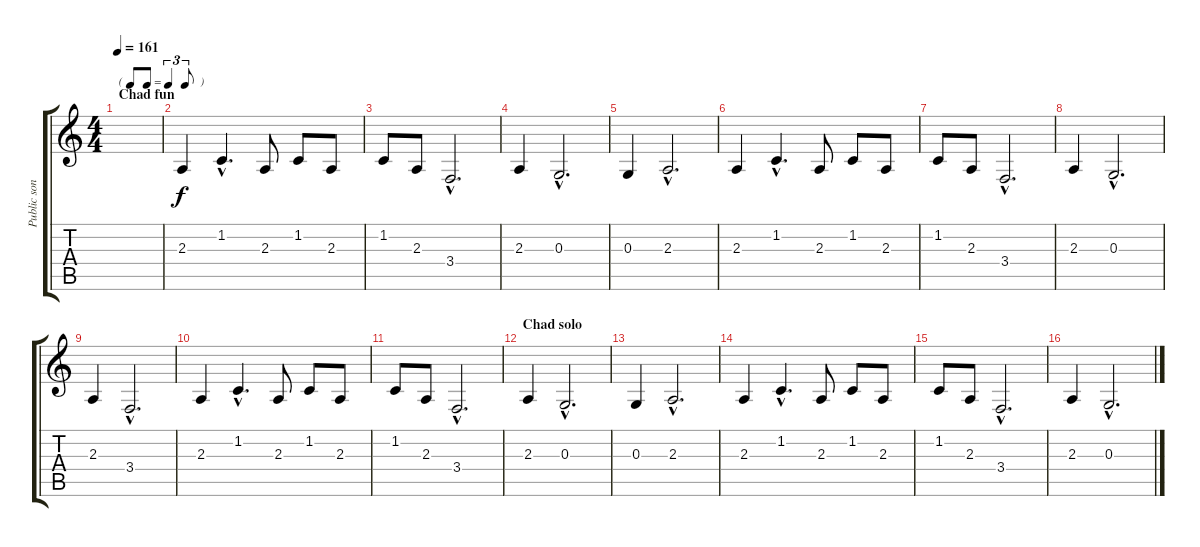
\track ("Public song" "Public son") {instrument lead6voice}
\staff {score tabs}
\tuning (E4 B3 G3 D3 A2 E2) {hide}
\ts (4 4)
\tf triplet8th
\section ("" "Chad fun")
\tempo 161
\clef g2
\ks c
|
2.3.4 1.2{hac}.4{d} 2.3.8 1.2.8 2.3.8 |
1.2.8 2.3.8 3.4{hac}.2{d} |
2.3.4 0.3{hac}.2{d} |
0.3.4 2.3{hac}.2{d} |
2.3.4 1.2{hac}.4{d} 2.3.8 1.2.8 2.3.8 |
1.2.8 2.3.8 3.4{hac}.2{d} |
2.3.4 0.3{hac}.2{d} |
2.3.4 3.4{hac}.2{d} |
2.3.4 1.2{hac}.4{d} 2.3.8 1.2.8 2.3.8 |
1.2.8 2.3.8 3.4{hac}.2{d} |
\section ("" "Chad solo")
2.3.4 0.3{hac}.2{d} |
0.3.4 2.3{hac}.2{d} |
2.3.4 1.2{hac}.4{d} 2.3.8 1.2.8 2.3.8 |
1.2.8 2.3.8 3.4{hac}.2{d} |
2.3.4 0.3{hac}.2{d}
